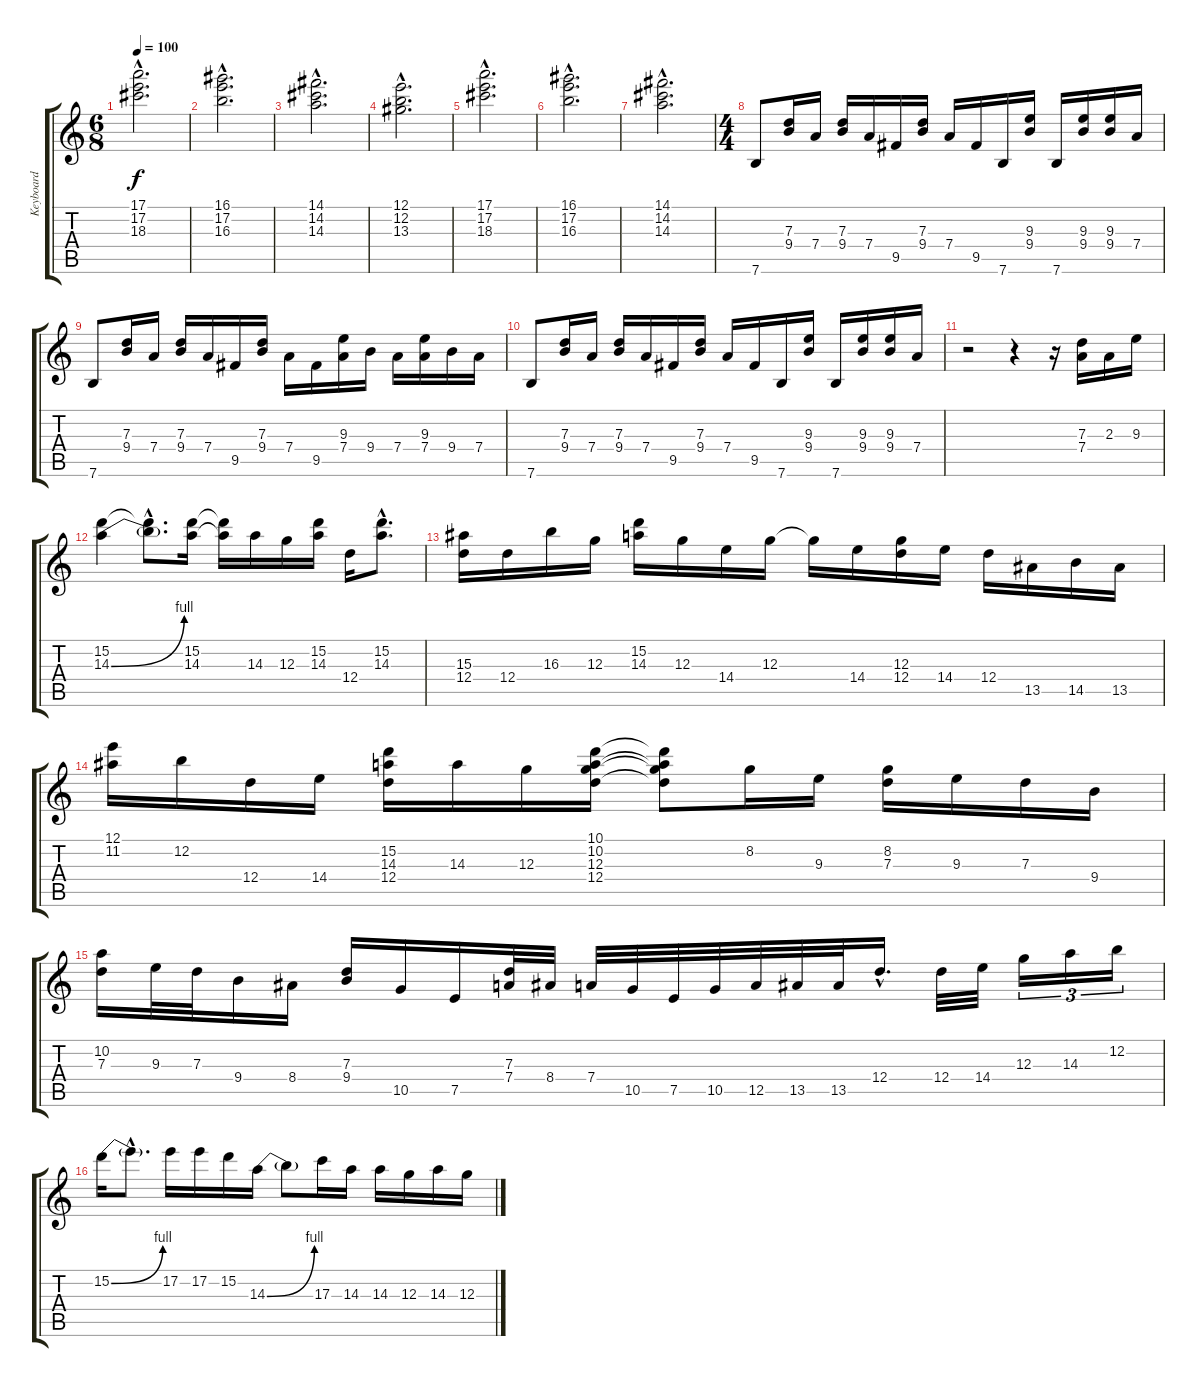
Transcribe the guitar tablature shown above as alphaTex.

\track ("Keyboard" "Keyboard") {instrument distortionguitar}
\staff {score tabs}
\tuning (E4 B3 G3 D3 A2 E2) {hide}
\ts (6 8)
\tempo 100
\clef g2
\ks c
(17.1{hac} 17.2{hac} 18.3{hac}).2{d dy f} |
(16.1{hac} 17.2{hac} 16.3{hac}).2{d} |
(14.1{hac} 14.2{hac} 14.3{hac}).2{d} |
(12.1{hac} 12.2{hac} 13.3{hac}).2{d} |
(17.1{hac} 17.2{hac} 18.3{hac}).2{d} |
(16.1{hac} 17.2{hac} 16.3{hac}).2{d} |
(14.1{hac} 14.2{hac} 14.3{hac}).2{d} |
\ts (4 4)
7.6.8 (7.3 9.4).16 7.4.16 (7.3 9.4).16 7.4.16 9.5.16 (7.3 9.4).16 7.4.16 9.5.16 7.6.16 (9.3 9.4).16 7.6.16 (9.3 9.4).16 (9.3 9.4).16 7.4.16 |
7.6.8 (7.3 9.4).16 7.4.16 (7.3 9.4).16 7.4.16 9.5.16 (7.3 9.4).16 7.4.16 9.5.16 (9.3 7.4).16 9.4.16 7.4.16 (9.3 7.4).16 9.4.16 7.4.16 |
7.6.8 (7.3 9.4).16 7.4.16 (7.3 9.4).16 7.4.16 9.5.16 (7.3 9.4).16 7.4.16 9.5.16 7.6.16 (9.3 9.4).16 7.6.16 (9.3 9.4).16 (9.3 9.4).16 7.4.16 |
r.2 r.4 r.16 (7.3 7.4).16 2.3.16 9.3.16 |
(15.2 14.3{be (bend 0 0 60 4)}).4 (15.2{hac t} 14.3{hac t}).8{d} (15.2 14.3).16 (15.2{t} 14.3{t}).16 14.3.16 12.3.16 (15.2 14.3).16 12.4.16 (15.2{hac} 14.3{hac}).8{d} |
(15.3 12.4).16 12.4.16 16.3.16 12.3.16 (15.2 14.3).16 12.3.16 14.4.16 12.3.16 12.3{t}.16 14.4.16 (12.3 12.4).16 14.4.16 12.4.16 13.5.16 14.5.16 13.5.16 |
(12.1 11.2).16 12.2.16 12.4.16 14.4.16 (15.2 14.3 12.4).16 14.3.16 12.3.16 (10.1 10.2 12.3 12.4).16 (10.1{t} 10.2{t} 12.3{t} 12.4{t}).8 8.2.16 9.3.16 (8.2 7.3).16 9.3.16 7.3.16 9.4.16 |
(10.2 7.3).16 9.3.32 7.3.32 9.4.16 8.4.16 (7.3 9.4).16 10.5.16 7.5.16 (7.3 7.4).32 8.4.32 7.4.32 10.5.32 7.5.32 10.5.32 12.5.32 13.5.32 13.5.32 12.4{hac}.16{d} 12.4.32 14.4.32 12.3.16{tu (3 2)} 14.3.16{tu (3 2)} 12.2.16{tu (3 2)} |
15.2{be (bend 0 0 60 4)}.16 15.2{hac t}.8{d} 17.2.16 17.2.16 15.2.16 14.3{be (bend 0 0 60 4)}.16 14.3{t}.8 17.3.16 14.3.16 14.3.16 12.3.16 14.3.16 12.3.16
